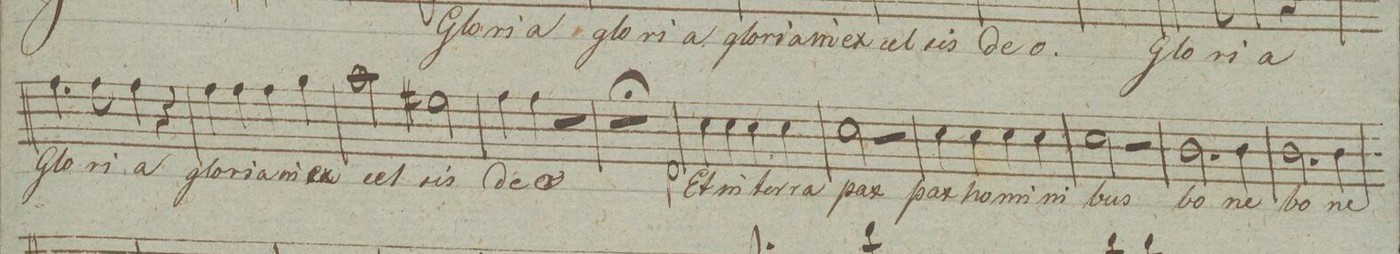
**kern	**text	**dynam
*I"Alto.	*	*
*clefC3	*	*
*k[]	*	*
*met(c|)	*	*
*M2/2	*	*
4.g\	Glo-	.
8g\	-ri-	.
4g\	-a	.
4r	.	.
=11	=11	=11
4g\	glo-	.
4g\	-ria	.
4g\	in	.
4a\	ex-	.
=12	=12	=12
2b\	-cel-	.
2f#X\	-sis	.
=13	=13	=13
4g\	de-	.
4g\	-o	.
2r	.	.
=14	=14	=14
1r;	.	.
=15	=15	=15
4d\	Et	p
4d\	in	.
4d\	ter-	.
4d\	-ra	.
=16	=16	=16
2d\	pax	.
2r	.	.
=17	=17	=17
4d\	pax	.
4d\	ho-	.
4d\	-mi-	.
4d\	-ni-	.
=18	=18	=18
2d\	-bus	.
2r	.	.
=19	=19	=19
2.c\	bo-	.
4c\	-ne	.
=20	=20	=20
2.c\	bo-	.
4c\	-ne	.
=21	=21	=21
*-	*-	*-
